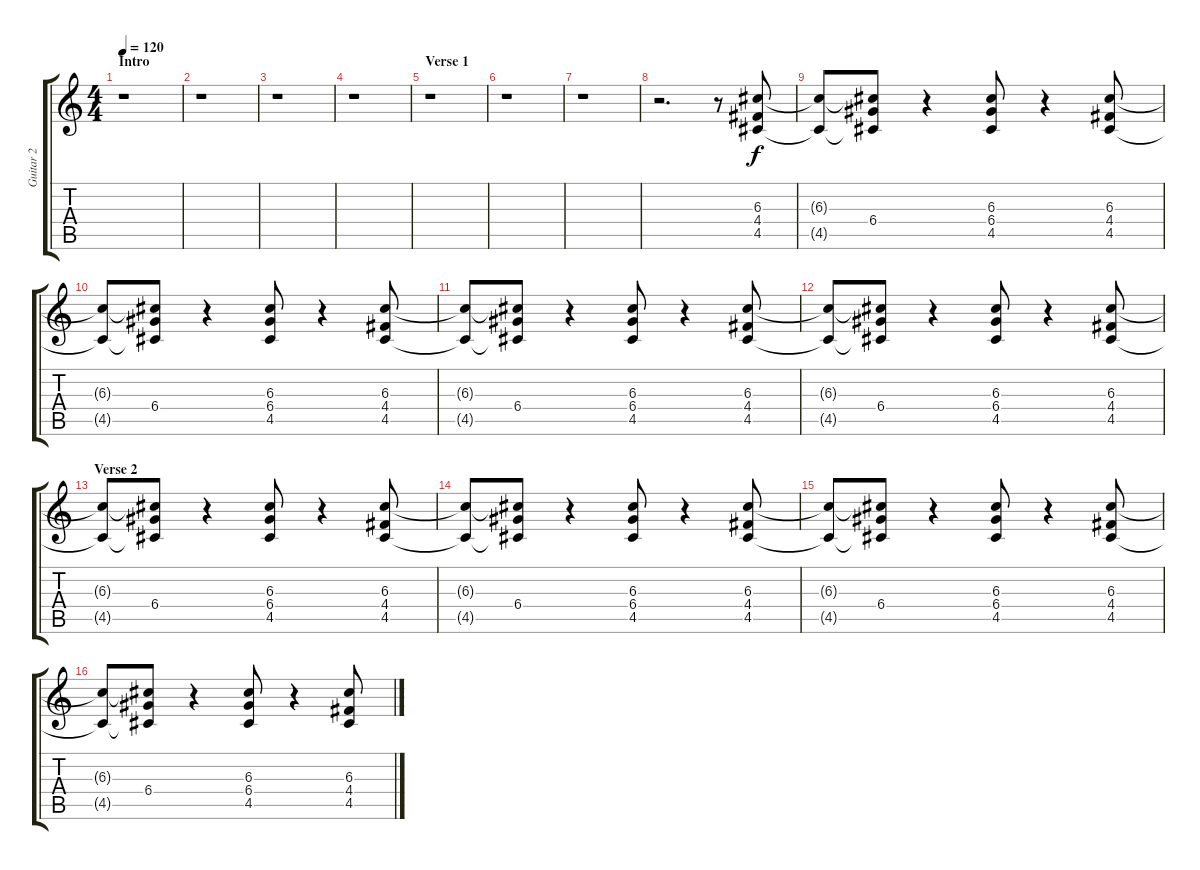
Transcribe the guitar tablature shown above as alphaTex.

\track ("Guitar 2" "Guitar 2") {instrument distortionguitar}
\staff {score tabs}
\tuning (E4 B3 G3 D3 A2 E2) {hide}
\ts (4 4)
\section ("" "Intro")
\tempo 120
\clef g2
\ks c
r.1{dy f instrument distortionguitar} |
r.1 |
r.1 |
r.1 |
\section ("" "Verse 1")
r.1 |
r.1 |
r.1 |
r.2{d} r.8 (6.3 4.4 4.5).8 |
(6.3{t} 4.5{t}).8 (6.3{t} 6.4 4.5{t}).8 r.4 (6.3 6.4 4.5).8 r.4 (6.3 4.4 4.5).8 |
(6.3{t} 4.5{t}).8 (6.3{t} 6.4 4.5{t}).8 r.4 (6.3 6.4 4.5).8 r.4 (6.3 4.4 4.5).8 |
(6.3{t} 4.5{t}).8 (6.3{t} 6.4 4.5{t}).8 r.4 (6.3 6.4 4.5).8 r.4 (6.3 4.4 4.5).8 |
(6.3{t} 4.5{t}).8 (6.3{t} 6.4 4.5{t}).8 r.4 (6.3 6.4 4.5).8 r.4 (6.3 4.4 4.5).8 |
\section ("" "Verse 2")
(6.3{t} 4.5{t}).8 (6.3{t} 6.4 4.5{t}).8 r.4 (6.3 6.4 4.5).8 r.4 (6.3 4.4 4.5).8 |
(6.3{t} 4.5{t}).8 (6.3{t} 6.4 4.5{t}).8 r.4 (6.3 6.4 4.5).8 r.4 (6.3 4.4 4.5).8 |
(6.3{t} 4.5{t}).8 (6.3{t} 6.4 4.5{t}).8 r.4 (6.3 6.4 4.5).8 r.4 (6.3 4.4 4.5).8 |
(6.3{t} 4.5{t}).8 (6.3{t} 6.4 4.5{t}).8 r.4 (6.3 6.4 4.5).8 r.4 (6.3 4.4 4.5).8
